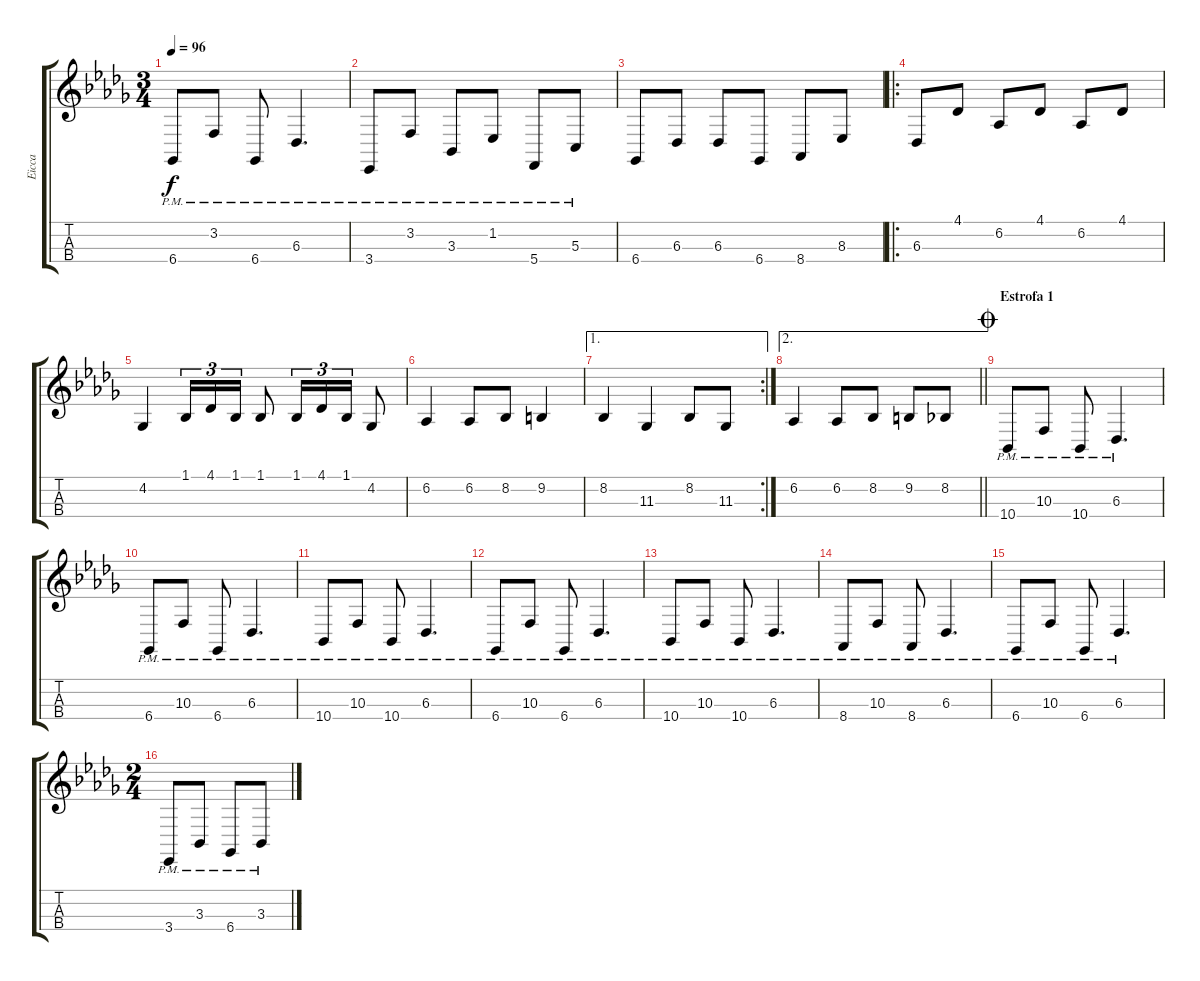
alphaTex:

\track ("Eicca" "Eicca") {instrument cello}
\staff {score tabs}
\tuning (A3 D3 G2 C2) {hide}
\ts (3 4)
\tempo 96
\clef g2
\ks bbminor
6.4{pm}.8{dy f} 3.2{pm}.8 6.4{pm}.8 6.3{pm}.4{d} |
3.4{pm}.8 3.2{pm}.8 3.3{pm}.8 1.2{pm}.8 5.4{pm}.8 5.3{pm}.8 |
6.4.8{volume 11 instrument cello} 6.3.8 6.3.8 6.4.8 8.4.8 8.3.8 |
\ro
6.3.8 4.1.8 6.2.8 4.1.8 6.2.8 4.1.8 |
4.2.4 1.1.16{tu (3 2)} 4.1.16{tu (3 2)} 1.1.16{tu (3 2)} 1.1.8 1.1.16{tu (3 2)} 4.1.16{tu (3 2)} 1.1.16{tu (3 2)} 4.2.8 |
6.2.4 6.2.8 8.2.8 9.2.4 |
\ae 1
\rc 2
8.2.4 11.3.4 8.2.8 11.3.8 |
\ae 2
\barLineRight lightlight
6.2.4 6.2.8 8.2.8 9.2.8 8.2.8 |
\section ("" "Estrofa 1")
\jump coda
10.4{pm}.8{volume 13 instrument pizzicatostrings} 10.3{pm}.8 10.4{pm}.8 6.3{pm}.4{d} |
6.4{pm}.8 10.3{pm}.8 6.4{pm}.8 6.3{pm}.4{d} |
10.4{pm}.8 10.3{pm}.8 10.4{pm}.8 6.3{pm}.4{d} |
6.4{pm}.8 10.3{pm}.8 6.4{pm}.8 6.3{pm}.4{d} |
10.4{pm}.8 10.3{pm}.8 10.4{pm}.8 6.3{pm}.4{d} |
8.4{pm}.8 10.3{pm}.8 8.4{pm}.8 6.3{pm}.4{d} |
6.4{pm}.8 10.3{pm}.8 6.4{pm}.8 6.3{pm}.4{d} |
\ts (2 4)
3.4{pm}.8 3.3{pm}.8 6.4{pm}.8 3.3{pm}.8
